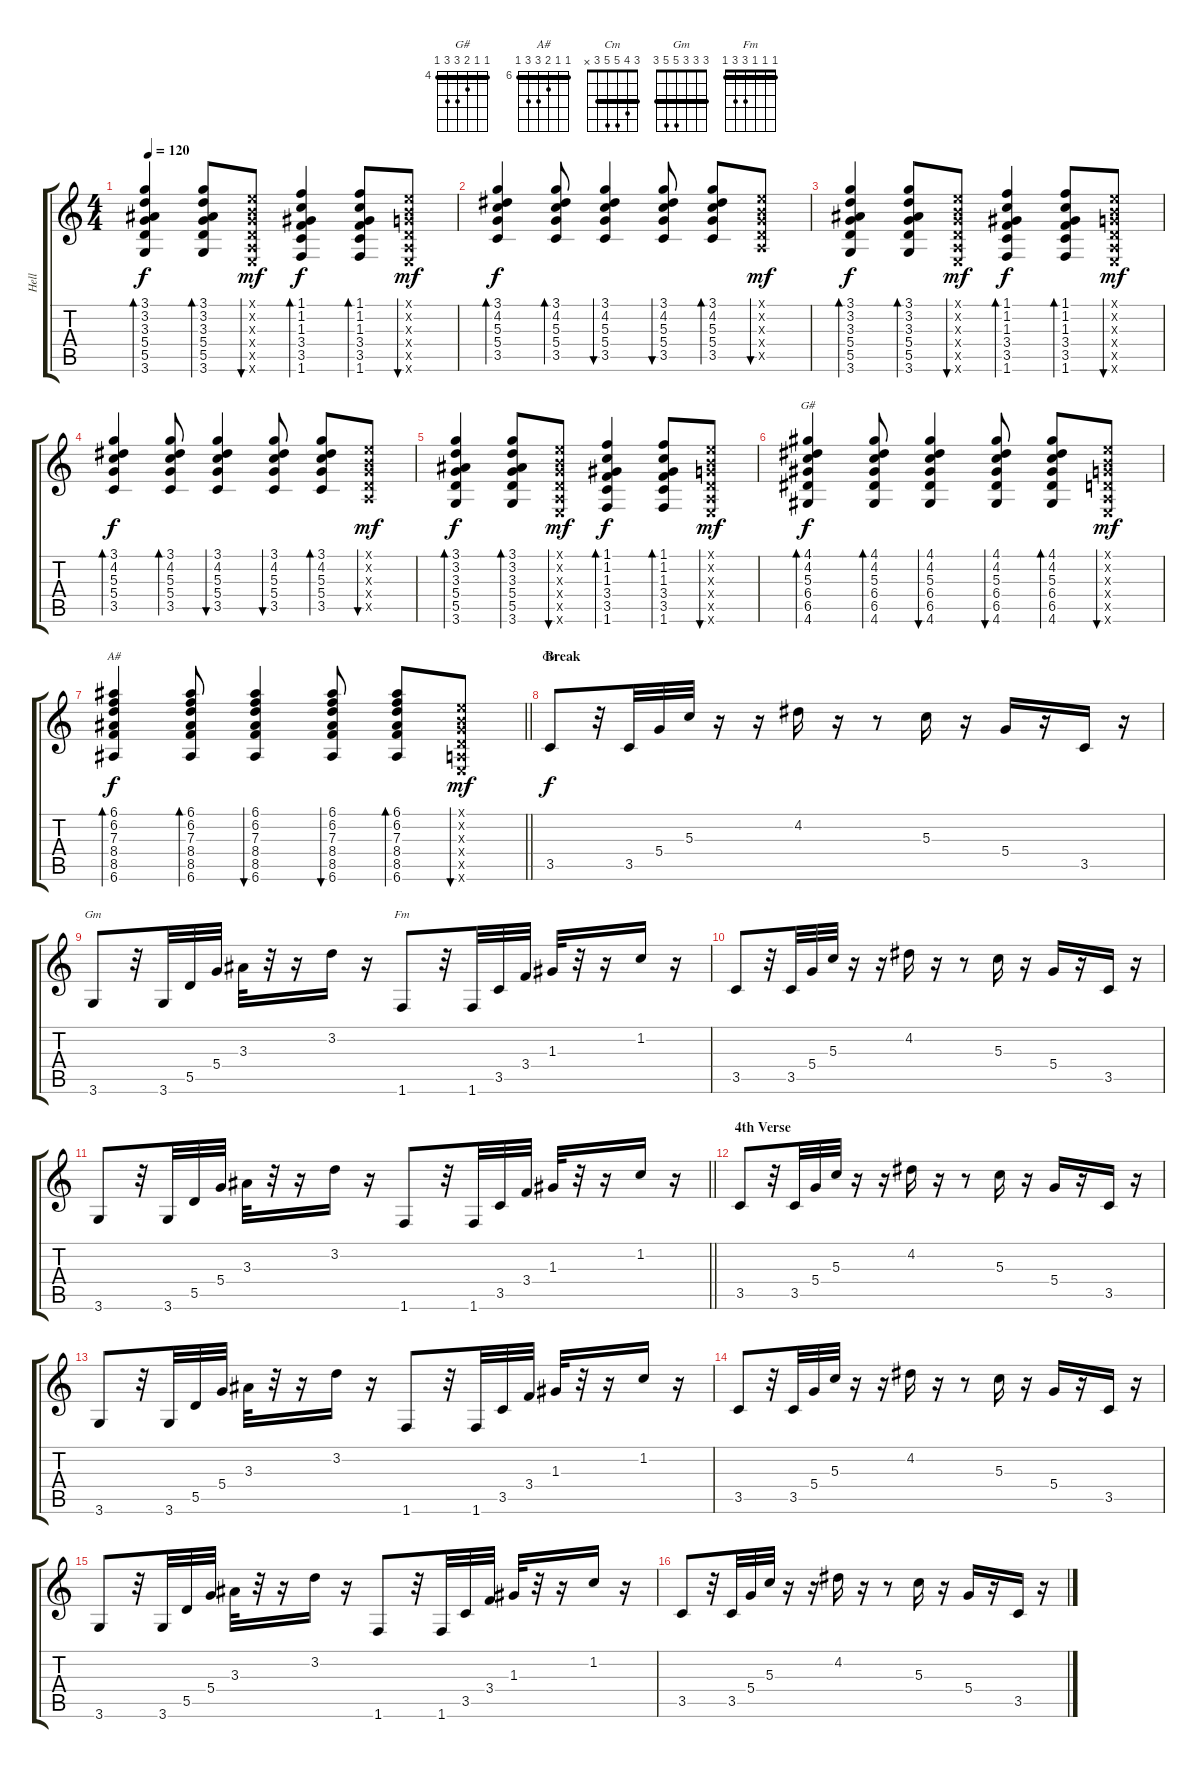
\track ("Hell" "Hell") {instrument electricguitarmuted}
\staff {score tabs}
\tuning (E4 B3 G3 D3 A2 E2) {hide}
\chord ("G#" 4 4 5 6 6 4) {firstfret 4 barre 4}
\chord ("A#" 6 6 7 8 8 6) {firstfret 6 barre 6}
\chord ("Cm" 3 4 5 5 3 x) {barre 3}
\chord ("Gm" 3 3 3 5 5 3) {barre 3}
\chord ("Fm" 1 1 1 3 3 1) {barre 1}
\ts (4 4)
\tempo 120
\clef g2
\ks c
(3.1 3.2 3.3 5.4 5.5 3.6).4{bd 30 dy f instrument overdrivenguitar} (3.1 3.2 3.3 5.4 5.5 3.6).8{bd 30} (0.1{x} 0.2{x} 0.3{x} 0.4{x} 0.5{x} 0.6{x}).8{bu 30 dy mf} (1.1 1.2 1.3 3.4 3.5 1.6).4{bd 30 dy f} (1.1 1.2 1.3 3.4 3.5 1.6).8{bd 30} (0.1{x} 0.2{x} 0.3{x} 0.4{x} 0.5{x} 0.6{x}).8{bu 30 dy mf} |
(3.1 4.2 5.3 5.4 3.5).4{bd 30 dy f instrument overdrivenguitar} (3.1 4.2 5.3 5.4 3.5).8{bd 30} (3.1 4.2 5.3 5.4 3.5).4{bu 30} (3.1 4.2 5.3 5.4 3.5).8{bu 30} (3.1 4.2 5.3 5.4 3.5).8{bd 30} (0.1{x} 0.2{x} 0.3{x} 0.4{x} 0.5{x}).8{bu 30 dy mf} |
(3.1 3.2 3.3 5.4 5.5 3.6).4{bd 30 dy f instrument overdrivenguitar} (3.1 3.2 3.3 5.4 5.5 3.6).8{bd 30} (0.1{x} 0.2{x} 0.3{x} 0.4{x} 0.5{x} 0.6{x}).8{bu 30 dy mf} (1.1 1.2 1.3 3.4 3.5 1.6).4{bd 30 dy f} (1.1 1.2 1.3 3.4 3.5 1.6).8{bd 30} (0.1{x} 0.2{x} 0.3{x} 0.4{x} 0.5{x} 0.6{x}).8{bu 30 dy mf} |
(3.1 4.2 5.3 5.4 3.5).4{bd 30 dy f instrument overdrivenguitar} (3.1 4.2 5.3 5.4 3.5).8{bd 30} (3.1 4.2 5.3 5.4 3.5).4{bu 30} (3.1 4.2 5.3 5.4 3.5).8{bu 30} (3.1 4.2 5.3 5.4 3.5).8{bd 30} (0.1{x} 0.2{x} 0.3{x} 0.4{x} 0.5{x}).8{bu 30 dy mf} |
(3.1 3.2 3.3 5.4 5.5 3.6).4{bd 30 dy f instrument overdrivenguitar} (3.1 3.2 3.3 5.4 5.5 3.6).8{bd 30} (0.1{x} 0.2{x} 0.3{x} 0.4{x} 0.5{x} 0.6{x}).8{bu 30 dy mf} (1.1 1.2 1.3 3.4 3.5 1.6).4{bd 30 dy f} (1.1 1.2 1.3 3.4 3.5 1.6).8{bd 30} (0.1{x} 0.2{x} 0.3{x} 0.4{x} 0.5{x} 0.6{x}).8{bu 30 dy mf} |
(4.1 4.2 5.3 6.4 6.5 4.6).4{bd 30 ch "G#" dy f instrument overdrivenguitar} (4.1 4.2 5.3 6.4 6.5 4.6).8{bd 30} (4.1 4.2 5.3 6.4 6.5 4.6).4{bu 30} (4.1 4.2 5.3 6.4 6.5 4.6).8{bu 30} (4.1 4.2 5.3 6.4 6.5 4.6).8{bd 30} (0.1{x} 0.2{x} 0.3{x} 0.4{x} 0.5{x} 0.6{x}).8{bu 30 dy mf} |
\barLineRight lightlight
(6.1 6.2 7.3 8.4 8.5 6.6).4{bd 30 ch "A#" dy f instrument overdrivenguitar} (6.1 6.2 7.3 8.4 8.5 6.6).8{bd 30} (6.1 6.2 7.3 8.4 8.5 6.6).4{bu 30} (6.1 6.2 7.3 8.4 8.5 6.6).8{bu 30} (6.1 6.2 7.3 8.4 8.5 6.6).8{bd 30} (0.1{x} 0.2{x} 0.3{x} 0.4{x} 0.5{x} 0.6{x}).8{bu 30 dy mf} |
\section ("" "Break")
3.5.8{ch "Cm" dy f instrument electricguitarmuted} r.32 3.5.32 5.4.32 5.3.32 r.16 r.16 4.2.16 r.16 r.8 5.3.16 r.16 5.4.16 r.16 3.5.16 r.16 |
3.6.8{ch "Gm"} r.32 3.6.32 5.5.32 5.4.32 3.3.32 r.32 r.16 3.2.16 r.16 1.6.8{ch "Fm"} r.32 1.6.32 3.5.32 3.4.32 1.3.32 r.32 r.16 1.2.16 r.16 |
3.5.8 r.32 3.5.32 5.4.32 5.3.32 r.16 r.16 4.2.16 r.16 r.8 5.3.16 r.16 5.4.16 r.16 3.5.16 r.16 |
\barLineRight lightlight
3.6.8 r.32 3.6.32 5.5.32 5.4.32 3.3.32 r.32 r.16 3.2.16 r.16 1.6.8 r.32 1.6.32 3.5.32 3.4.32 1.3.32 r.32 r.16 1.2.16 r.16 |
\section ("" "4th Verse")
3.5.8 r.32 3.5.32 5.4.32 5.3.32 r.16 r.16 4.2.16 r.16 r.8 5.3.16 r.16 5.4.16 r.16 3.5.16 r.16 |
3.6.8 r.32 3.6.32 5.5.32 5.4.32 3.3.32 r.32 r.16 3.2.16 r.16 1.6.8 r.32 1.6.32 3.5.32 3.4.32 1.3.32 r.32 r.16 1.2.16 r.16 |
3.5.8 r.32 3.5.32 5.4.32 5.3.32 r.16 r.16 4.2.16 r.16 r.8 5.3.16 r.16 5.4.16 r.16 3.5.16 r.16 |
3.6.8 r.32 3.6.32 5.5.32 5.4.32 3.3.32 r.32 r.16 3.2.16 r.16 1.6.8 r.32 1.6.32 3.5.32 3.4.32 1.3.32 r.32 r.16 1.2.16 r.16 |
3.5.8 r.32 3.5.32 5.4.32 5.3.32 r.16 r.16 4.2.16 r.16 r.8 5.3.16 r.16 5.4.16 r.16 3.5.16 r.16
